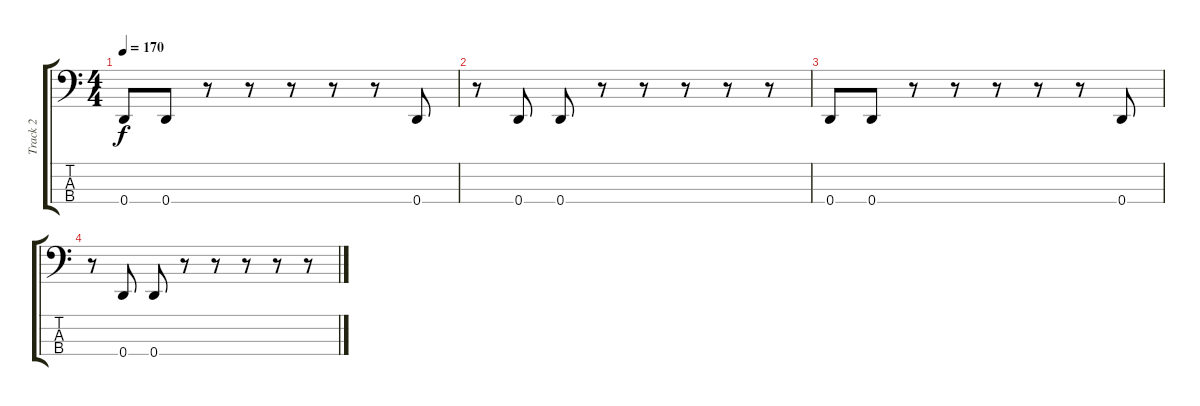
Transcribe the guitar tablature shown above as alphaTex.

\track ("Track 2" "Track 2") {instrument electricbassfinger}
\staff {score tabs}
\tuning (G2 D2 A1 D1) {hide}
\ts (4 4)
\tempo 170
\clef f4
\ks c
0.4.8{dy f} 0.4.8 r.8 r.8 r.8 r.8 r.8 0.4.8 |
r.8 0.4.8 0.4.8 r.8 r.8 r.8 r.8 r.8 |
0.4.8 0.4.8 r.8 r.8 r.8 r.8 r.8 0.4.8 |
r.8 0.4.8 0.4.8 r.8 r.8 r.8 r.8 r.8
